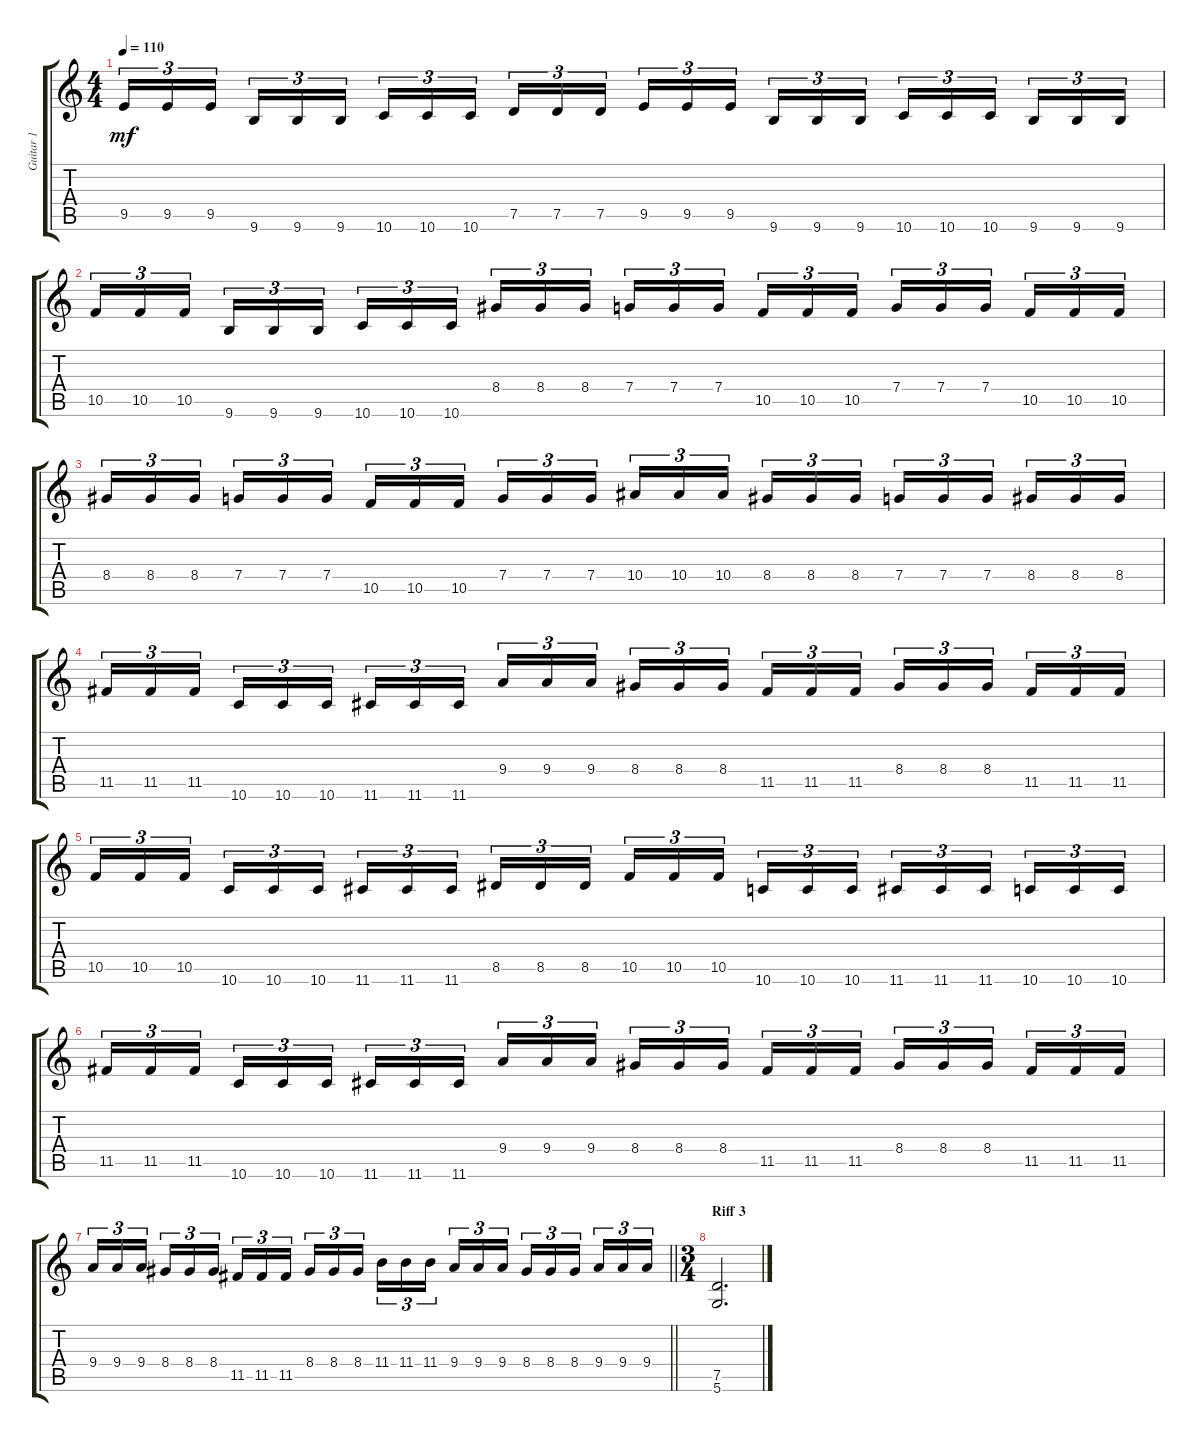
\track ("Guitar 1" "Guitar 1") {instrument distortionguitar}
\staff {score tabs}
\tuning (D4 A3 F3 C3 G2 D2) {hide}
\ts (4 4)
\tempo 110
\clef g2
\ks c
9.5.16{tu (3 2) dy mf} 9.5.16{tu (3 2)} 9.5.16{tu (3 2) beam splitsecondary} 9.6.16{tu (3 2)} 9.6.16{tu (3 2)} 9.6.16{tu (3 2)} 10.6.16{tu (3 2)} 10.6.16{tu (3 2)} 10.6.16{tu (3 2) beam splitsecondary} 7.5.16{tu (3 2)} 7.5.16{tu (3 2)} 7.5.16{tu (3 2)} 9.5.16{tu (3 2)} 9.5.16{tu (3 2)} 9.5.16{tu (3 2) beam splitsecondary} 9.6.16{tu (3 2)} 9.6.16{tu (3 2)} 9.6.16{tu (3 2)} 10.6.16{tu (3 2)} 10.6.16{tu (3 2)} 10.6.16{tu (3 2) beam splitsecondary} 9.6.16{tu (3 2)} 9.6.16{tu (3 2)} 9.6.16{tu (3 2)} |
10.5.16{tu (3 2)} 10.5.16{tu (3 2)} 10.5.16{tu (3 2) beam splitsecondary} 9.6.16{tu (3 2)} 9.6.16{tu (3 2)} 9.6.16{tu (3 2)} 10.6.16{tu (3 2)} 10.6.16{tu (3 2)} 10.6.16{tu (3 2) beam splitsecondary} 8.4.16{tu (3 2)} 8.4.16{tu (3 2)} 8.4.16{tu (3 2)} 7.4.16{tu (3 2)} 7.4.16{tu (3 2)} 7.4.16{tu (3 2) beam splitsecondary} 10.5.16{tu (3 2)} 10.5.16{tu (3 2)} 10.5.16{tu (3 2)} 7.4.16{tu (3 2)} 7.4.16{tu (3 2)} 7.4.16{tu (3 2) beam splitsecondary} 10.5.16{tu (3 2)} 10.5.16{tu (3 2)} 10.5.16{tu (3 2)} |
8.4.16{tu (3 2)} 8.4.16{tu (3 2)} 8.4.16{tu (3 2) beam splitsecondary} 7.4.16{tu (3 2)} 7.4.16{tu (3 2)} 7.4.16{tu (3 2)} 10.5.16{tu (3 2)} 10.5.16{tu (3 2)} 10.5.16{tu (3 2) beam splitsecondary} 7.4.16{tu (3 2)} 7.4.16{tu (3 2)} 7.4.16{tu (3 2)} 10.4.16{tu (3 2)} 10.4.16{tu (3 2)} 10.4.16{tu (3 2) beam splitsecondary} 8.4.16{tu (3 2)} 8.4.16{tu (3 2)} 8.4.16{tu (3 2)} 7.4.16{tu (3 2)} 7.4.16{tu (3 2)} 7.4.16{tu (3 2) beam splitsecondary} 8.4.16{tu (3 2)} 8.4.16{tu (3 2)} 8.4.16{tu (3 2)} |
11.5.16{tu (3 2)} 11.5.16{tu (3 2)} 11.5.16{tu (3 2) beam splitsecondary} 10.6.16{tu (3 2)} 10.6.16{tu (3 2)} 10.6.16{tu (3 2)} 11.6.16{tu (3 2)} 11.6.16{tu (3 2)} 11.6.16{tu (3 2) beam splitsecondary} 9.4.16{tu (3 2)} 9.4.16{tu (3 2)} 9.4.16{tu (3 2)} 8.4.16{tu (3 2)} 8.4.16{tu (3 2)} 8.4.16{tu (3 2) beam splitsecondary} 11.5.16{tu (3 2)} 11.5.16{tu (3 2)} 11.5.16{tu (3 2)} 8.4.16{tu (3 2)} 8.4.16{tu (3 2)} 8.4.16{tu (3 2) beam splitsecondary} 11.5.16{tu (3 2)} 11.5.16{tu (3 2)} 11.5.16{tu (3 2)} |
10.5.16{tu (3 2)} 10.5.16{tu (3 2)} 10.5.16{tu (3 2) beam splitsecondary} 10.6.16{tu (3 2)} 10.6.16{tu (3 2)} 10.6.16{tu (3 2)} 11.6.16{tu (3 2)} 11.6.16{tu (3 2)} 11.6.16{tu (3 2) beam splitsecondary} 8.5.16{tu (3 2)} 8.5.16{tu (3 2)} 8.5.16{tu (3 2)} 10.5.16{tu (3 2)} 10.5.16{tu (3 2)} 10.5.16{tu (3 2) beam splitsecondary} 10.6.16{tu (3 2)} 10.6.16{tu (3 2)} 10.6.16{tu (3 2)} 11.6.16{tu (3 2)} 11.6.16{tu (3 2)} 11.6.16{tu (3 2) beam splitsecondary} 10.6.16{tu (3 2)} 10.6.16{tu (3 2)} 10.6.16{tu (3 2)} |
11.5.16{tu (3 2)} 11.5.16{tu (3 2)} 11.5.16{tu (3 2) beam splitsecondary} 10.6.16{tu (3 2)} 10.6.16{tu (3 2)} 10.6.16{tu (3 2)} 11.6.16{tu (3 2)} 11.6.16{tu (3 2)} 11.6.16{tu (3 2) beam splitsecondary} 9.4.16{tu (3 2)} 9.4.16{tu (3 2)} 9.4.16{tu (3 2)} 8.4.16{tu (3 2)} 8.4.16{tu (3 2)} 8.4.16{tu (3 2) beam splitsecondary} 11.5.16{tu (3 2)} 11.5.16{tu (3 2)} 11.5.16{tu (3 2)} 8.4.16{tu (3 2)} 8.4.16{tu (3 2)} 8.4.16{tu (3 2) beam splitsecondary} 11.5.16{tu (3 2)} 11.5.16{tu (3 2)} 11.5.16{tu (3 2)} |
\barLineRight lightlight
9.4.16{tu (3 2)} 9.4.16{tu (3 2)} 9.4.16{tu (3 2) beam splitsecondary} 8.4.16{tu (3 2)} 8.4.16{tu (3 2)} 8.4.16{tu (3 2)} 11.5.16{tu (3 2)} 11.5.16{tu (3 2)} 11.5.16{tu (3 2) beam splitsecondary} 8.4.16{tu (3 2)} 8.4.16{tu (3 2)} 8.4.16{tu (3 2)} 11.4.16{tu (3 2)} 11.4.16{tu (3 2)} 11.4.16{tu (3 2) beam splitsecondary} 9.4.16{tu (3 2)} 9.4.16{tu (3 2)} 9.4.16{tu (3 2)} 8.4.16{tu (3 2)} 8.4.16{tu (3 2)} 8.4.16{tu (3 2) beam splitsecondary} 9.4.16{tu (3 2)} 9.4.16{tu (3 2)} 9.4.16{tu (3 2)} |
\ts (3 4)
\section ("" "Riff 3")
(7.5 5.6).2{d}
